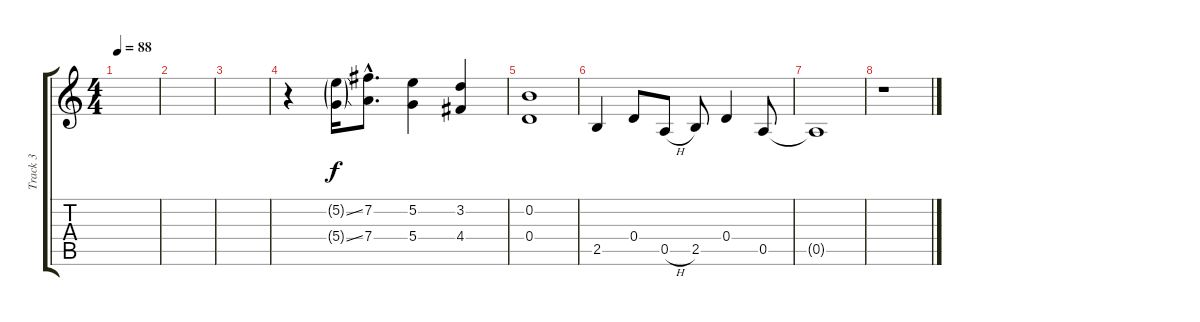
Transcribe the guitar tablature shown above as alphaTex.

\track ("Track 3" "Track 3") {instrument acousticguitarnylon}
\staff {score tabs}
\tuning (E4 B3 G3 D3 A2 E2) {hide}
\ts (4 4)
\tempo 88
\clef g2
\ks c
|
|
|
r.4 (5.2{ss g} 5.4{ss g}).16 (7.2{hac} 7.4{hac}).8{d dy f} (5.2 5.4).4 (3.2 4.4).4 |
(0.2 0.4).1 |
2.5.4 0.4.8 0.5{h}.8 2.5.8 0.4.4 0.5.8 |
0.5{t}.1 |
r.1
